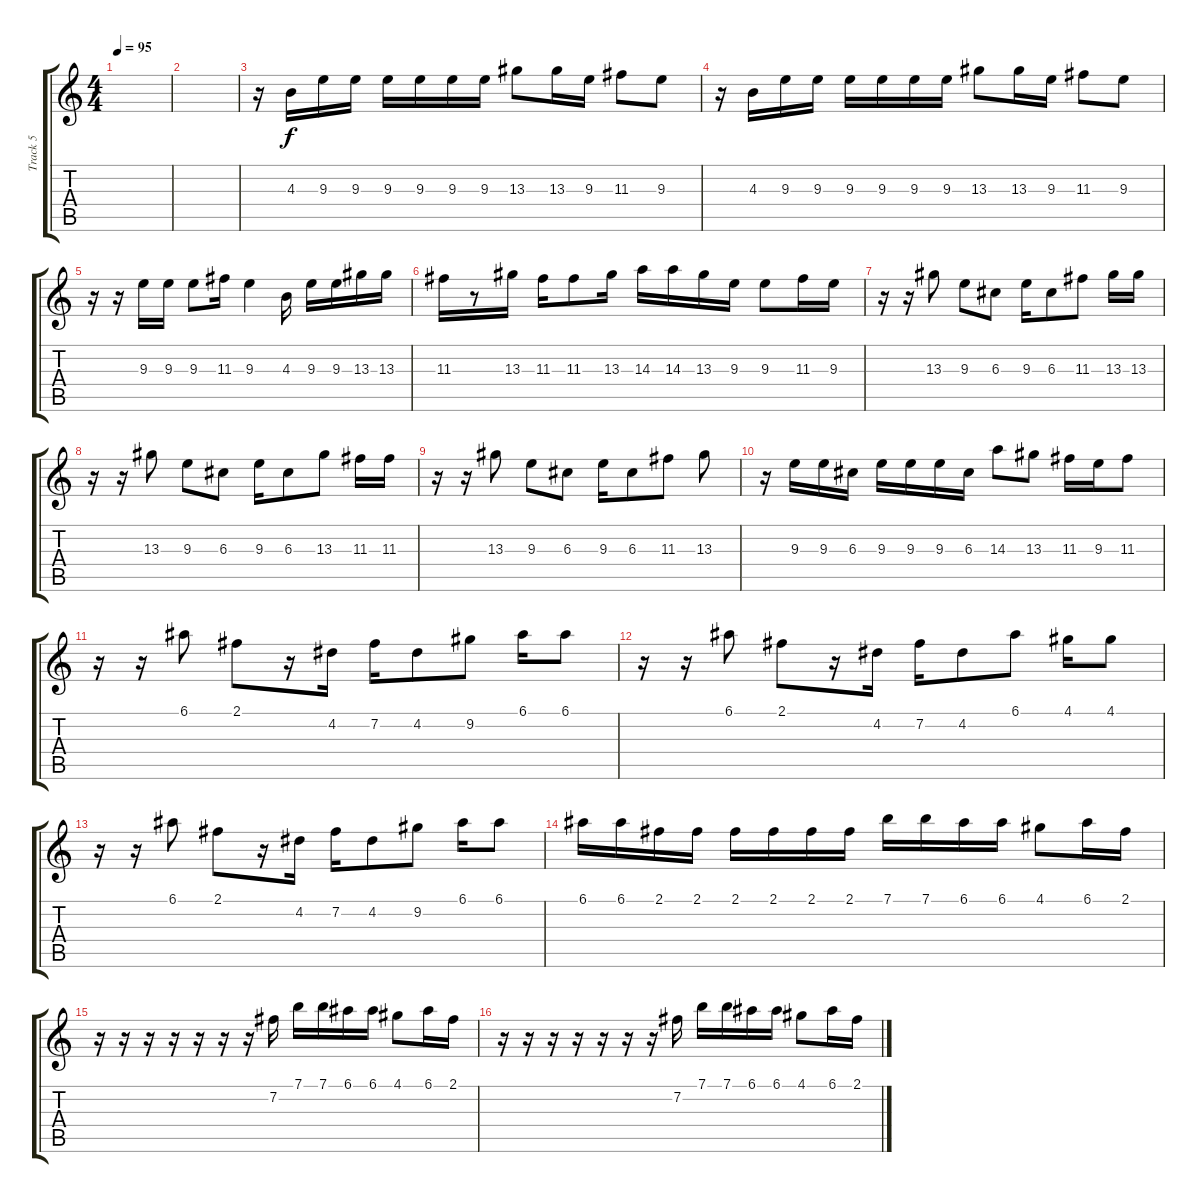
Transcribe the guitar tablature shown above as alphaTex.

\track ("Track 5" "Track 5") {mute instrument contrabass}
\staff {score tabs}
\tuning (E4 B3 G3 D3 A2 E2) {hide}
\ts (4 4)
\tempo 95
\clef g2
\ks c
|
|
r.16 4.3.16 9.3.16 9.3.16 9.3.16 9.3.16 9.3.16 9.3.16 13.3.8 13.3.16 9.3.16 11.3.8 9.3.8 |
r.16 4.3.16 9.3.16 9.3.16 9.3.16 9.3.16 9.3.16 9.3.16 13.3.8 13.3.16 9.3.16 11.3.8 9.3.8 |
r.16 r.16 9.3.16 9.3.16 9.3.8 11.3.16 9.3.4 4.3.16 9.3.16 9.3.16 13.3.16 13.3.16 |
11.3.16 r.8 13.3.16 11.3.16 11.3.8 13.3.16 14.3.16 14.3.16 13.3.16 9.3.16 9.3.8 11.3.16 9.3.16 |
r.16 r.16 13.3.8 9.3.8 6.3.8 9.3.16 6.3.8 11.3.8 13.3.16 13.3.16 |
r.16 r.16 13.3.8 9.3.8 6.3.8 9.3.16 6.3.8 13.3.8 11.3.16 11.3.16 |
r.16 r.16 13.3.8 9.3.8 6.3.8 9.3.16 6.3.8 11.3.8 13.3.8 |
r.16 9.3.16 9.3.16 6.3.16 9.3.16 9.3.16 9.3.16 6.3.16 14.3.8 13.3.8 11.3.16 9.3.16 11.3.8 |
r.16 r.16 6.1.8 2.1.8 r.16 4.2.16 7.2.16 4.2.8 9.2.8 6.1.16 6.1.8 |
r.16 r.16 6.1.8 2.1.8 r.16 4.2.16 7.2.16 4.2.8 6.1.8 4.1.16 4.1.8 |
r.16 r.16 6.1.8 2.1.8 r.16 4.2.16 7.2.16 4.2.8 9.2.8 6.1.16 6.1.8 |
6.1.16 6.1.16 2.1.16 2.1.16 2.1.16 2.1.16 2.1.16 2.1.16 7.1.16 7.1.16 6.1.16 6.1.16 4.1.8 6.1.16 2.1.16 |
r.16 r.16 r.16 r.16 r.16 r.16 r.16 7.2.16 7.1.16 7.1.16 6.1.16 6.1.16 4.1.8 6.1.16 2.1.16 |
r.16 r.16 r.16 r.16 r.16 r.16 r.16 7.2.16 7.1.16 7.1.16 6.1.16 6.1.16 4.1.8 6.1.16 2.1.16
